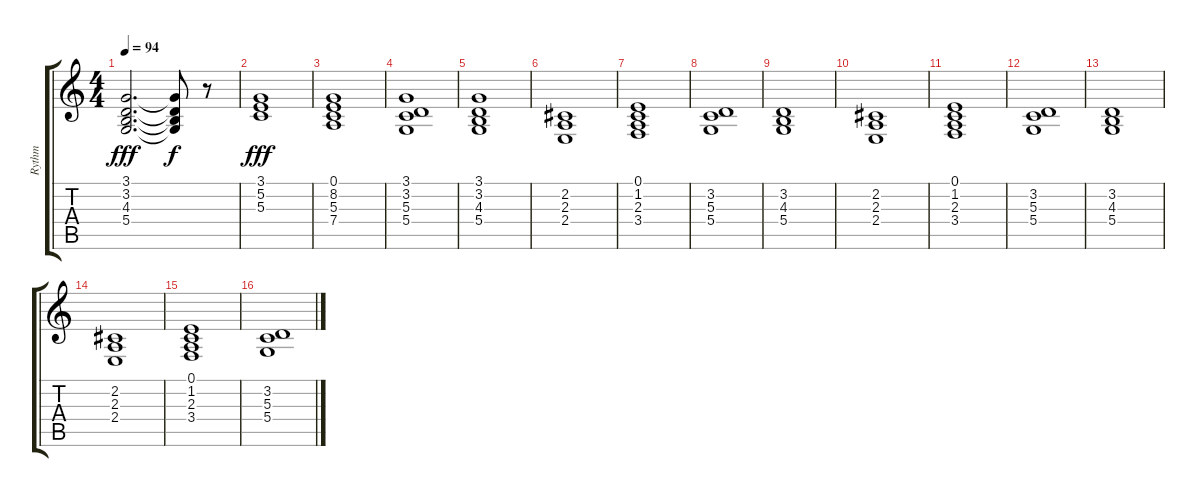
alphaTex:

\track ("Rythm" "Rythm") {instrument acousticgrandpiano}
\staff {score tabs}
\tuning (E4 B3 G3 D3 A2 E2) {hide}
\ts (4 4)
\tempo 94
\clef g2
\ks c
(3.1 3.2 4.3 5.4).2{d dy fff} (3.1{t} 3.2{t} 4.3{t} 5.4{t}).8{dy f} r.8 |
(3.1 5.2 5.3).1{dy fff} |
(0.1 8.2 5.3 7.4).1 |
(3.1 3.2 5.3 5.4).1 |
(3.1 3.2 4.3 5.4).1 |
(2.2 2.3 2.4).1 |
(0.1 1.2 2.3 3.4).1 |
(3.2 5.3 5.4).1 |
(3.2 4.3 5.4).1 |
(2.2 2.3 2.4).1 |
(0.1 1.2 2.3 3.4).1 |
(3.2 5.3 5.4).1 |
(3.2 4.3 5.4).1 |
(2.2 2.3 2.4).1 |
(0.1 1.2 2.3 3.4).1 |
(3.2 5.3 5.4).1
